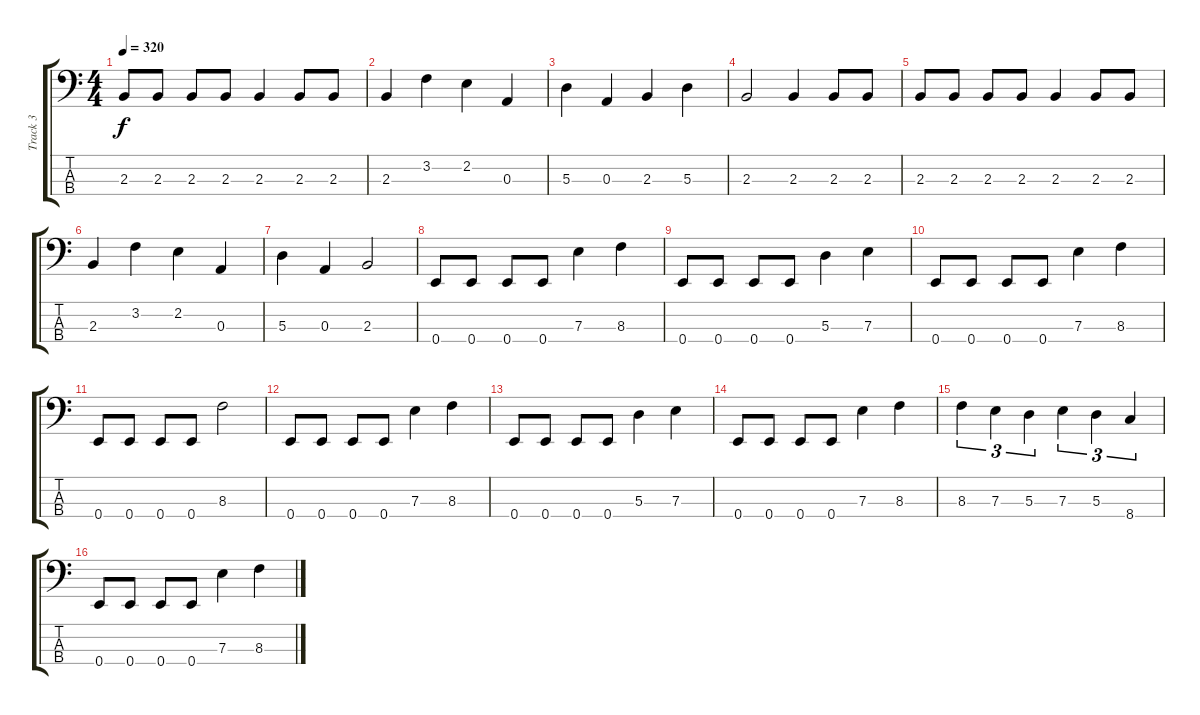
\track ("Track 3" "Track 3") {instrument electricbasspick}
\staff {score tabs}
\tuning (G2 D2 A1 E1) {hide}
\ts (4 4)
\tempo 320
\clef f4
\ks c
2.3.8{dy f} 2.3.8 2.3.8 2.3.8 2.3.4 2.3.8 2.3.8 |
2.3.4 3.2.4 2.2.4 0.3.4 |
5.3.4 0.3.4 2.3.4 5.3.4 |
2.3.2 2.3.4 2.3.8 2.3.8 |
2.3.8 2.3.8 2.3.8 2.3.8 2.3.4 2.3.8 2.3.8 |
2.3.4 3.2.4 2.2.4 0.3.4 |
5.3.4 0.3.4 2.3.2 |
0.4.8 0.4.8 0.4.8 0.4.8 7.3.4 8.3.4 |
0.4.8 0.4.8 0.4.8 0.4.8 5.3.4 7.3.4 |
0.4.8 0.4.8 0.4.8 0.4.8 7.3.4 8.3.4 |
0.4.8 0.4.8 0.4.8 0.4.8 8.3.2 |
0.4.8 0.4.8 0.4.8 0.4.8 7.3.4 8.3.4 |
0.4.8 0.4.8 0.4.8 0.4.8 5.3.4 7.3.4 |
0.4.8 0.4.8 0.4.8 0.4.8 7.3.4 8.3.4 |
8.3.4{tu (3 2)} 7.3.4{tu (3 2)} 5.3.4{tu (3 2)} 7.3.4{tu (3 2)} 5.3.4{tu (3 2)} 8.4.4{tu (3 2)} |
0.4.8 0.4.8 0.4.8 0.4.8 7.3.4 8.3.4
